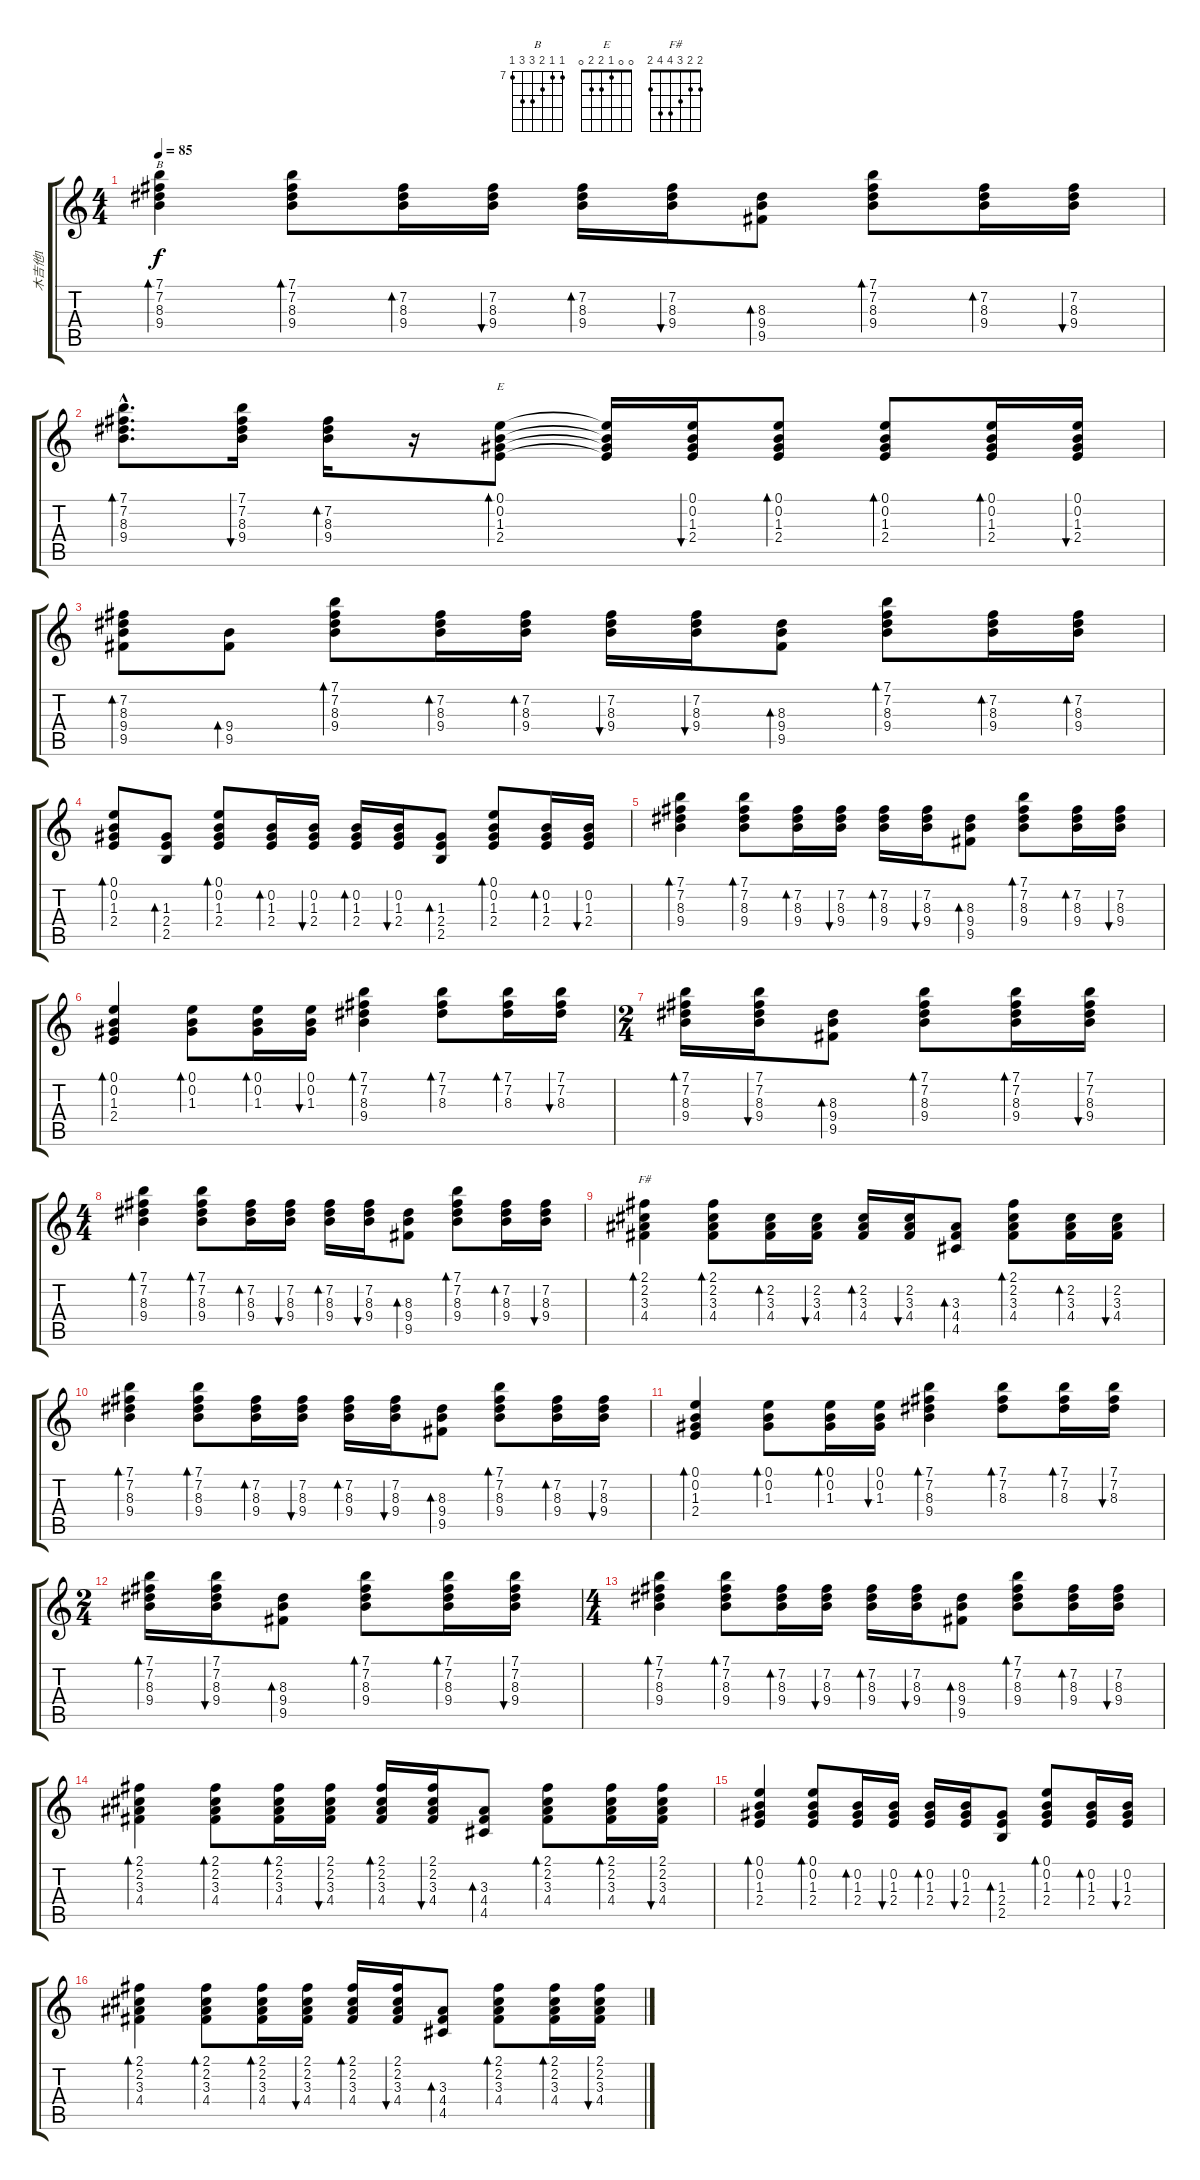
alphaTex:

\track ("木吉他1" "木吉他1") {instrument acousticguitarsteel}
\staff {score tabs}
\tuning (E4 B3 G3 D3 A2 E2) {hide}
\chord ("B" 7 7 8 9 9 7) {firstfret 7}
\chord ("E" 0 0 1 2 2 0)
\chord ("F#" 2 2 3 4 4 2)
\ts (4 4)
\tempo 85
\clef g2
\ks c
(7.1 7.2 8.3 9.4).4{bd 30 ch "B" dy f} (7.1 7.2 8.3 9.4).8{bd 30} (7.2 8.3 9.4).16{bd 30} (7.2 8.3 9.4).16{bu 30} (7.2 8.3 9.4).16{bd 30} (7.2 8.3 9.4).16{bu 30} (8.3 9.4 9.5).8{bd 30} (7.1 7.2 8.3 9.4).8{bd 30} (7.2 8.3 9.4).16{bd 30} (7.2 8.3 9.4).16{bu 30} |
(7.1{hac} 7.2{hac} 8.3{hac} 9.4{hac}).8{d bd 30} (7.1 7.2 8.3 9.4).16{bu 30} (7.2 8.3 9.4).16{bd 30} r.16 (0.1 0.2 1.3 2.4).8{bd 30 ch "E"} (0.1{t} 0.2{t} 1.3{t} 2.4{t}).16 (0.1 0.2 1.3 2.4).16{bu 30} (0.1 0.2 1.3 2.4).8{bd 30} (0.1 0.2 1.3 2.4).8{bd 30} (0.1 0.2 1.3 2.4).16{bd 30} (0.1 0.2 1.3 2.4).16{bu 30} |
(7.2 8.3 9.4 9.5).8{bd 30} (9.4 9.5).8{bd 30} (7.1 7.2 8.3 9.4).8{bd 30} (7.2 8.3 9.4).16{bd 30} (7.2 8.3 9.4).16{bd 30} (7.2 8.3 9.4).16{bu 30} (7.2 8.3 9.4).16{bu 30} (8.3 9.4 9.5).8{bd 30} (7.1 7.2 8.3 9.4).8{bd 30} (7.2 8.3 9.4).16{bd 30} (7.2 8.3 9.4).16{bd 30} |
(0.1 0.2 1.3 2.4).8{bd 30} (1.3 2.4 2.5).8{bd 30} (0.1 0.2 1.3 2.4).8{bd 30} (0.2 1.3 2.4).16{bd 30} (0.2 1.3 2.4).16{bu 30} (0.2 1.3 2.4).16{bd 30} (0.2 1.3 2.4).16{bu 30} (1.3 2.4 2.5).8{bd 30} (0.1 0.2 1.3 2.4).8{bd 30} (0.2 1.3 2.4).16{bd 30} (0.2 1.3 2.4).16{bu 30} |
(7.1 7.2 8.3 9.4).4{bd 30} (7.1 7.2 8.3 9.4).8{bd 30} (7.2 8.3 9.4).16{bd 30} (7.2 8.3 9.4).16{bu 30} (7.2 8.3 9.4).16{bd 30} (7.2 8.3 9.4).16{bu 30} (8.3 9.4 9.5).8{bd 30} (7.1 7.2 8.3 9.4).8{bd 30} (7.2 8.3 9.4).16{bd 30} (7.2 8.3 9.4).16{bu 30} |
(0.1 0.2 1.3 2.4).4{bd 30} (0.1 0.2 1.3).8{bd 30} (0.1 0.2 1.3).16{bd 30} (0.1 0.2 1.3).16{bu 30} (7.1 7.2 8.3 9.4).4{bd 30} (7.1 7.2 8.3).8{bd 30} (7.1 7.2 8.3).16{bd 30} (7.1 7.2 8.3).16{bu 30} |
\ts (2 4)
(7.1 7.2 8.3 9.4).16{bd 30} (7.1 7.2 8.3 9.4).16{bu 30} (8.3 9.4 9.5).8{bd 30} (7.1 7.2 8.3 9.4).8{bd 30} (7.1 7.2 8.3 9.4).16{bd 30} (7.1 7.2 8.3 9.4).16{bu 30} |
\ts (4 4)
(7.1 7.2 8.3 9.4).4{bd 30} (7.1 7.2 8.3 9.4).8{bd 30} (7.2 8.3 9.4).16{bd 30} (7.2 8.3 9.4).16{bu 30} (7.2 8.3 9.4).16{bd 30} (7.2 8.3 9.4).16{bu 30} (8.3 9.4 9.5).8{bd 30} (7.1 7.2 8.3 9.4).8{bd 30} (7.2 8.3 9.4).16{bd 30} (7.2 8.3 9.4).16{bu 30} |
(2.1 2.2 3.3 4.4).4{bd 30 ch "F#"} (2.1 2.2 3.3 4.4).8{bd 30} (2.2 3.3 4.4).16{bd 30} (2.2 3.3 4.4).16{bu 30} (2.2 3.3 4.4).16{bd 30} (2.2 3.3 4.4).16{bu 30} (3.3 4.4 4.5).8{bd 30} (2.1 2.2 3.3 4.4).8{bd 30} (2.2 3.3 4.4).16{bd 30} (2.2 3.3 4.4).16{bu 30} |
(7.1 7.2 8.3 9.4).4{bd 30} (7.1 7.2 8.3 9.4).8{bd 30} (7.2 8.3 9.4).16{bd 30} (7.2 8.3 9.4).16{bu 30} (7.2 8.3 9.4).16{bd 30} (7.2 8.3 9.4).16{bu 30} (8.3 9.4 9.5).8{bd 30} (7.1 7.2 8.3 9.4).8{bd 30} (7.2 8.3 9.4).16{bd 30} (7.2 8.3 9.4).16{bu 30} |
(0.1 0.2 1.3 2.4).4{bd 30} (0.1 0.2 1.3).8{bd 30} (0.1 0.2 1.3).16{bd 30} (0.1 0.2 1.3).16{bu 30} (7.1 7.2 8.3 9.4).4{bd 30} (7.1 7.2 8.3).8{bd 30} (7.1 7.2 8.3).16{bd 30} (7.1 7.2 8.3).16{bu 30} |
\ts (2 4)
(7.1 7.2 8.3 9.4).16{bd 30} (7.1 7.2 8.3 9.4).16{bu 30} (8.3 9.4 9.5).8{bd 30} (7.1 7.2 8.3 9.4).8{bd 30} (7.1 7.2 8.3 9.4).16{bd 30} (7.1 7.2 8.3 9.4).16{bu 30} |
\ts (4 4)
(7.1 7.2 8.3 9.4).4{bd 30} (7.1 7.2 8.3 9.4).8{bd 30} (7.2 8.3 9.4).16{bd 30} (7.2 8.3 9.4).16{bu 30} (7.2 8.3 9.4).16{bd 30} (7.2 8.3 9.4).16{bu 30} (8.3 9.4 9.5).8{bd 30} (7.1 7.2 8.3 9.4).8{bd 30} (7.2 8.3 9.4).16{bd 30} (7.2 8.3 9.4).16{bu 30} |
(2.1 2.2 3.3 4.4).4{bd 30} (2.1 2.2 3.3 4.4).8{bd 30} (2.1 2.2 3.3 4.4).16{bd 30} (2.1 2.2 3.3 4.4).16{bu 30} (2.1 2.2 3.3 4.4).16{bd 30} (2.1 2.2 3.3 4.4).16{bu 30} (3.3 4.4 4.5).8{bd 30} (2.1 2.2 3.3 4.4).8{bd 30} (2.1 2.2 3.3 4.4).16{bd 30} (2.1 2.2 3.3 4.4).16{bu 30} |
(0.1 0.2 1.3 2.4).4{bd 30} (0.1 0.2 1.3 2.4).8{bd 30} (0.2 1.3 2.4).16{bd 30} (0.2 1.3 2.4).16{bu 30} (0.2 1.3 2.4).16{bd 30} (0.2 1.3 2.4).16{bu 30} (1.3 2.4 2.5).8{bd 30} (0.1 0.2 1.3 2.4).8{bd 30} (0.2 1.3 2.4).16{bd 30} (0.2 1.3 2.4).16{bu 30} |
(2.1 2.2 3.3 4.4).4{bd 30} (2.1 2.2 3.3 4.4).8{bd 30} (2.1 2.2 3.3 4.4).16{bd 30} (2.1 2.2 3.3 4.4).16{bu 30} (2.1 2.2 3.3 4.4).16{bd 30} (2.1 2.2 3.3 4.4).16{bu 30} (3.3 4.4 4.5).8{bd 30} (2.1 2.2 3.3 4.4).8{bd 30} (2.1 2.2 3.3 4.4).16{bd 30} (2.1 2.2 3.3 4.4).16{bu 30}
